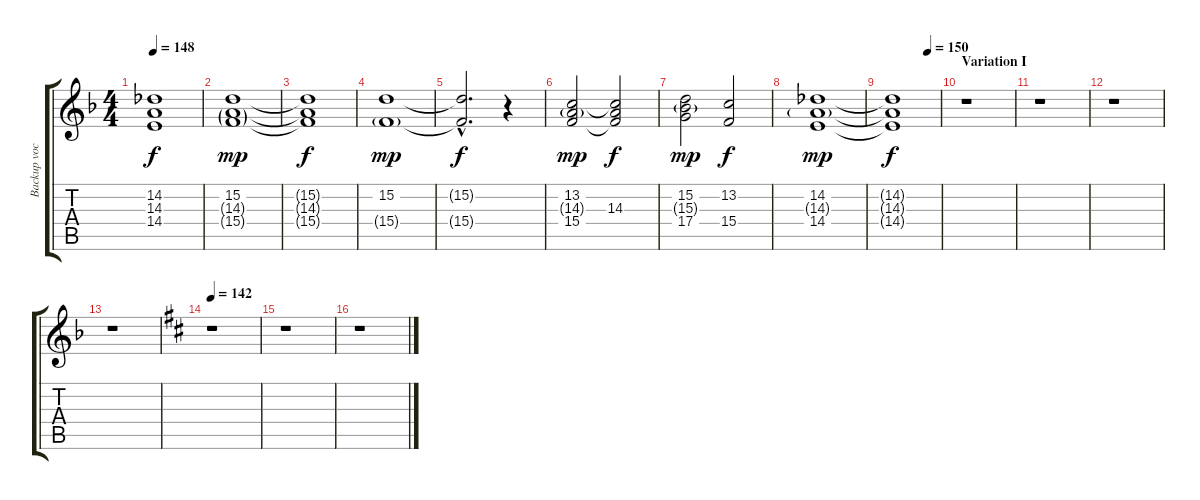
\track ("Backup vocals" "Backup voc") {instrument choiraahs}
\staff {score tabs}
\tuning (E4 B3 G3 D3 A2 E2) {hide}
\ts (4 4)
\tempo 148
\clef g2
\ks dminor
(14.2{t} 14.3{t} 14.4{t}).1{dy f} |
(15.2 14.3{g} 15.4{g}).1{dy mp volume 12} |
(15.2{t} 14.3{t} 15.4{t}).1{dy f} |
(15.2 15.4{g}).1{dy mp} |
(15.2{hac t} 15.4{hac t}).2{d dy f} r.4 |
(13.2 14.3{g} 15.4).2{dy mp} (13.2{t} 14.3 15.4{t}).2{dy f} |
(15.2 15.3{g} 17.4).2{dy mp} (13.2 15.4).2{dy f} |
(14.2 14.3{g} 14.4).1{dy mp} |
\tempo (150 0.75)
(14.2{t} 14.3{t} 14.4{t}).1{dy f} |
\section ("" "Variation I")
r.1 |
r.1 |
r.1 |
r.1 |
\tempo 142
\ks d
r.1 |
r.1 |
r.1
